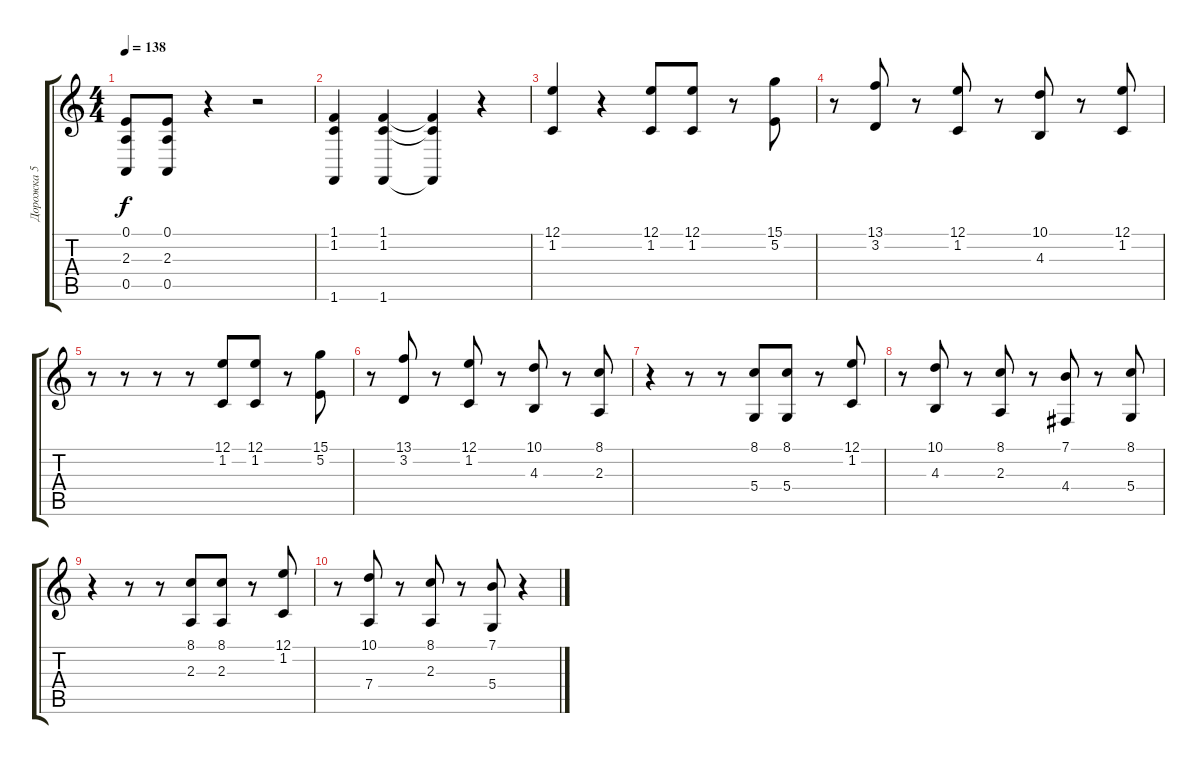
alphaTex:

\track ("Дорожка 5" "Дорожка 5") {instrument tuba}
\staff {score tabs}
\tuning (E4 B3 G3 D3 A2 E2) {hide}
\ts (4 4)
\tempo 138
\clef g2
\ks c
(0.1 2.3 0.5).8{dy f} (0.1 2.3 0.5).8 r.4 r.2 |
(1.1 1.2 1.6).4 (1.1 1.2 1.6).4 (1.1{t} 1.2{t} 1.6{t}).4 r.4 |
(12.1 1.2).4 r.4 (12.1 1.2).8 (12.1 1.2).8 r.8 (15.1 5.2).8 |
r.8 (13.1 3.2).8 r.8 (12.1 1.2).8 r.8 (10.1 4.3).8 r.8 (12.1 1.2).8 |
r.8 r.8 r.8 r.8 (12.1 1.2).8 (12.1 1.2).8 r.8 (15.1 5.2).8 |
r.8 (13.1 3.2).8 r.8 (12.1 1.2).8 r.8 (10.1 4.3).8 r.8 (8.1 2.3).8 |
r.4 r.8 r.8 (8.1 5.4).8 (8.1 5.4).8 r.8 (12.1 1.2).8 |
r.8 (10.1 4.3).8 r.8 (8.1 2.3).8 r.8 (7.1 4.4).8 r.8 (8.1 5.4).8 |
r.4 r.8 r.8 (8.1 2.3).8 (8.1 2.3).8 r.8 (12.1 1.2).8 |
r.8 (10.1 7.4).8 r.8 (8.1 2.3).8 r.8 (7.1 5.4).8 r.4
